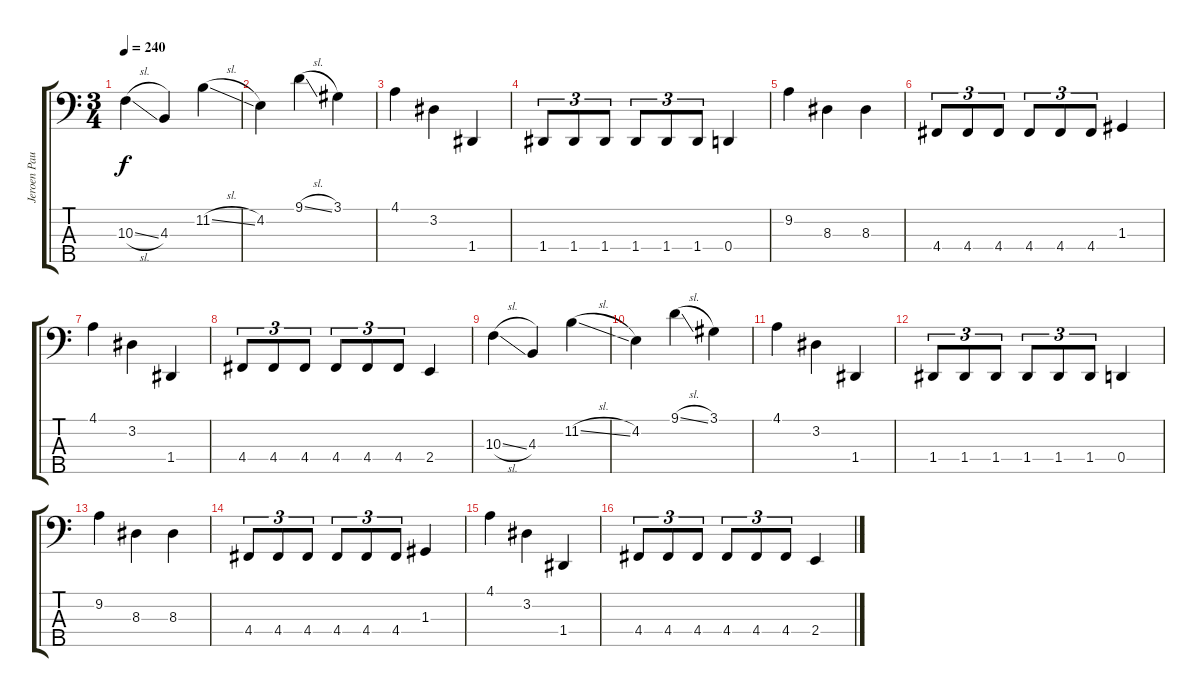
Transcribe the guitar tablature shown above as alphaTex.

\track ("Jeroen Paul Thesseling - bass" "Jeroen Pau") {instrument fretlessbass}
\staff {score tabs}
\tuning (F2 C2 G1 D1 A0) {hide}
\ts (3 4)
\tempo 240
\clef f4
\ks c
10.3{sl}.4{dy f} 4.3.4 11.2{sl}.4 |
4.2.4 9.1{sl}.4 3.1.4 |
4.1.4 3.2.4 1.4.4 |
1.4.8{tu (3 2)} 1.4.8{tu (3 2)} 1.4.8{tu (3 2)} 1.4.8{tu (3 2)} 1.4.8{tu (3 2)} 1.4.8{tu (3 2)} 0.4.4 |
9.2.4 8.3.4 8.3.4 |
4.4.8{tu (3 2)} 4.4.8{tu (3 2)} 4.4.8{tu (3 2)} 4.4.8{tu (3 2)} 4.4.8{tu (3 2)} 4.4.8{tu (3 2)} 1.3.4 |
4.1.4 3.2.4 1.4.4 |
4.4.8{tu (3 2)} 4.4.8{tu (3 2)} 4.4.8{tu (3 2)} 4.4.8{tu (3 2)} 4.4.8{tu (3 2)} 4.4.8{tu (3 2)} 2.4.4 |
10.3{sl}.4 4.3.4 11.2{sl}.4 |
4.2.4 9.1{sl}.4 3.1.4 |
4.1.4 3.2.4 1.4.4 |
1.4.8{tu (3 2)} 1.4.8{tu (3 2)} 1.4.8{tu (3 2)} 1.4.8{tu (3 2)} 1.4.8{tu (3 2)} 1.4.8{tu (3 2)} 0.4.4 |
9.2.4 8.3.4 8.3.4 |
4.4.8{tu (3 2)} 4.4.8{tu (3 2)} 4.4.8{tu (3 2)} 4.4.8{tu (3 2)} 4.4.8{tu (3 2)} 4.4.8{tu (3 2)} 1.3.4 |
4.1.4 3.2.4 1.4.4 |
4.4.8{tu (3 2)} 4.4.8{tu (3 2)} 4.4.8{tu (3 2)} 4.4.8{tu (3 2)} 4.4.8{tu (3 2)} 4.4.8{tu (3 2)} 2.4.4
